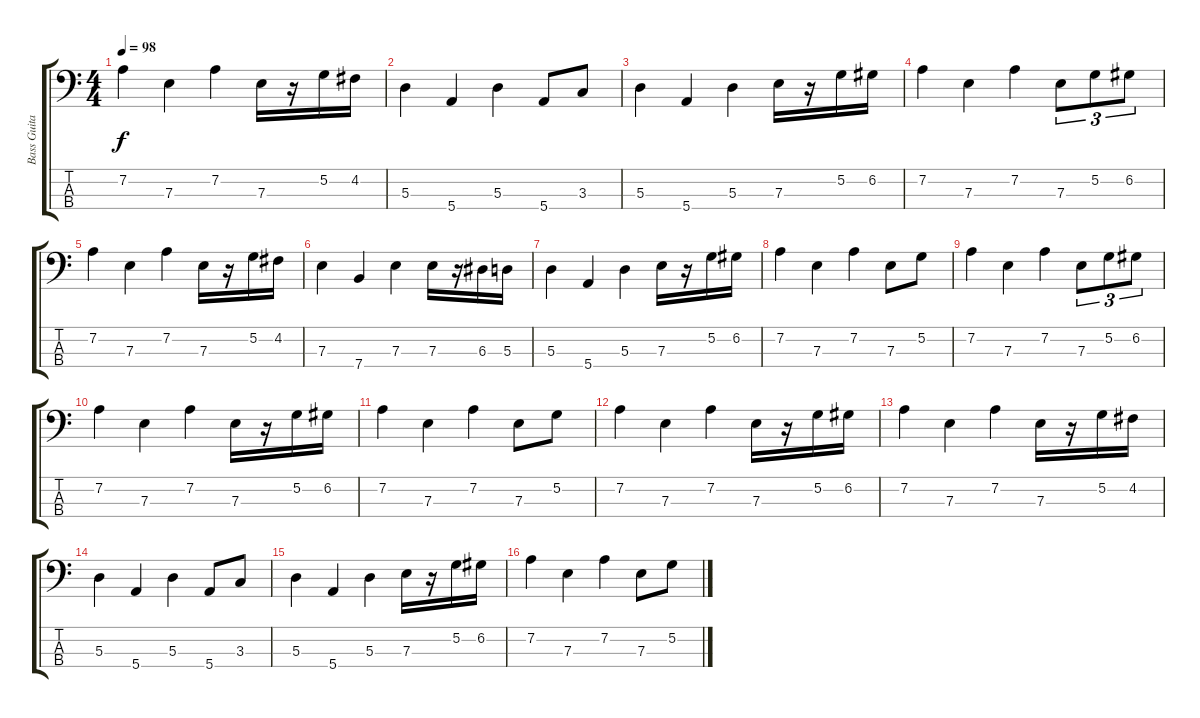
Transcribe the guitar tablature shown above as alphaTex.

\track ("Bass Guitar" "Bass Guita") {instrument electricbassfinger}
\staff {score tabs}
\tuning (G2 D2 A1 E1) {hide}
\ts (4 4)
\tempo 98
\clef f4
\ks c
7.2.4{dy f} 7.3.4 7.2.4 7.3.16 r.16 5.2.16 4.2.16 |
5.3.4 5.4.4 5.3.4 5.4.8 3.3.8 |
5.3.4 5.4.4 5.3.4 7.3.16 r.16 5.2.16 6.2.16 |
7.2.4 7.3.4 7.2.4 7.3.8{tu (3 2)} 5.2.8{tu (3 2)} 6.2.8{tu (3 2)} |
7.2.4 7.3.4 7.2.4 7.3.16 r.16 5.2.16 4.2.16 |
7.3.4 7.4.4 7.3.4 7.3.16 r.16 6.3.16 5.3.16 |
5.3.4 5.4.4 5.3.4 7.3.16 r.16 5.2.16 6.2.16 |
7.2.4 7.3.4 7.2.4 7.3.8 5.2.8 |
7.2.4 7.3.4 7.2.4 7.3.8{tu (3 2)} 5.2.8{tu (3 2)} 6.2.8{tu (3 2)} |
7.2.4 7.3.4 7.2.4 7.3.16 r.16 5.2.16 6.2.16 |
7.2.4 7.3.4 7.2.4 7.3.8 5.2.8 |
7.2.4 7.3.4 7.2.4 7.3.16 r.16 5.2.16 6.2.16 |
7.2.4 7.3.4 7.2.4 7.3.16 r.16 5.2.16 4.2.16 |
5.3.4 5.4.4 5.3.4 5.4.8 3.3.8 |
5.3.4 5.4.4 5.3.4 7.3.16 r.16 5.2.16 6.2.16 |
7.2.4 7.3.4 7.2.4 7.3.8 5.2.8
